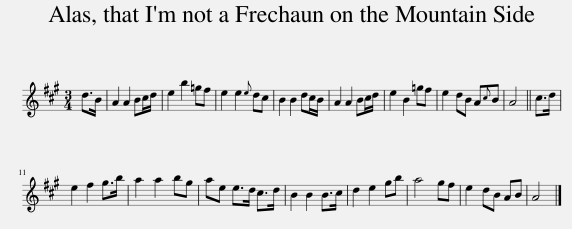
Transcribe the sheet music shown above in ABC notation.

X:1
L:1/8
M:3/4
I:linebreak $
K:A
V:1 treble
V:1
 d>B | A2 A2 Bc/d/ | e2 b2 =gf | e2 e2{e} dc | B2 B2 dc/B/ | %5
 A2 A2 Bc/d/ | e2 B2 =gf | e2 dB A{c}B | A4 || c>d |$ %10
 e2 f2 g>b | a2 a2 bg | ae e>d c>d | B2 B2 B>c | d2 e2 gb | %15
 a4 gf | e2 dB AB | A4 |] %18
